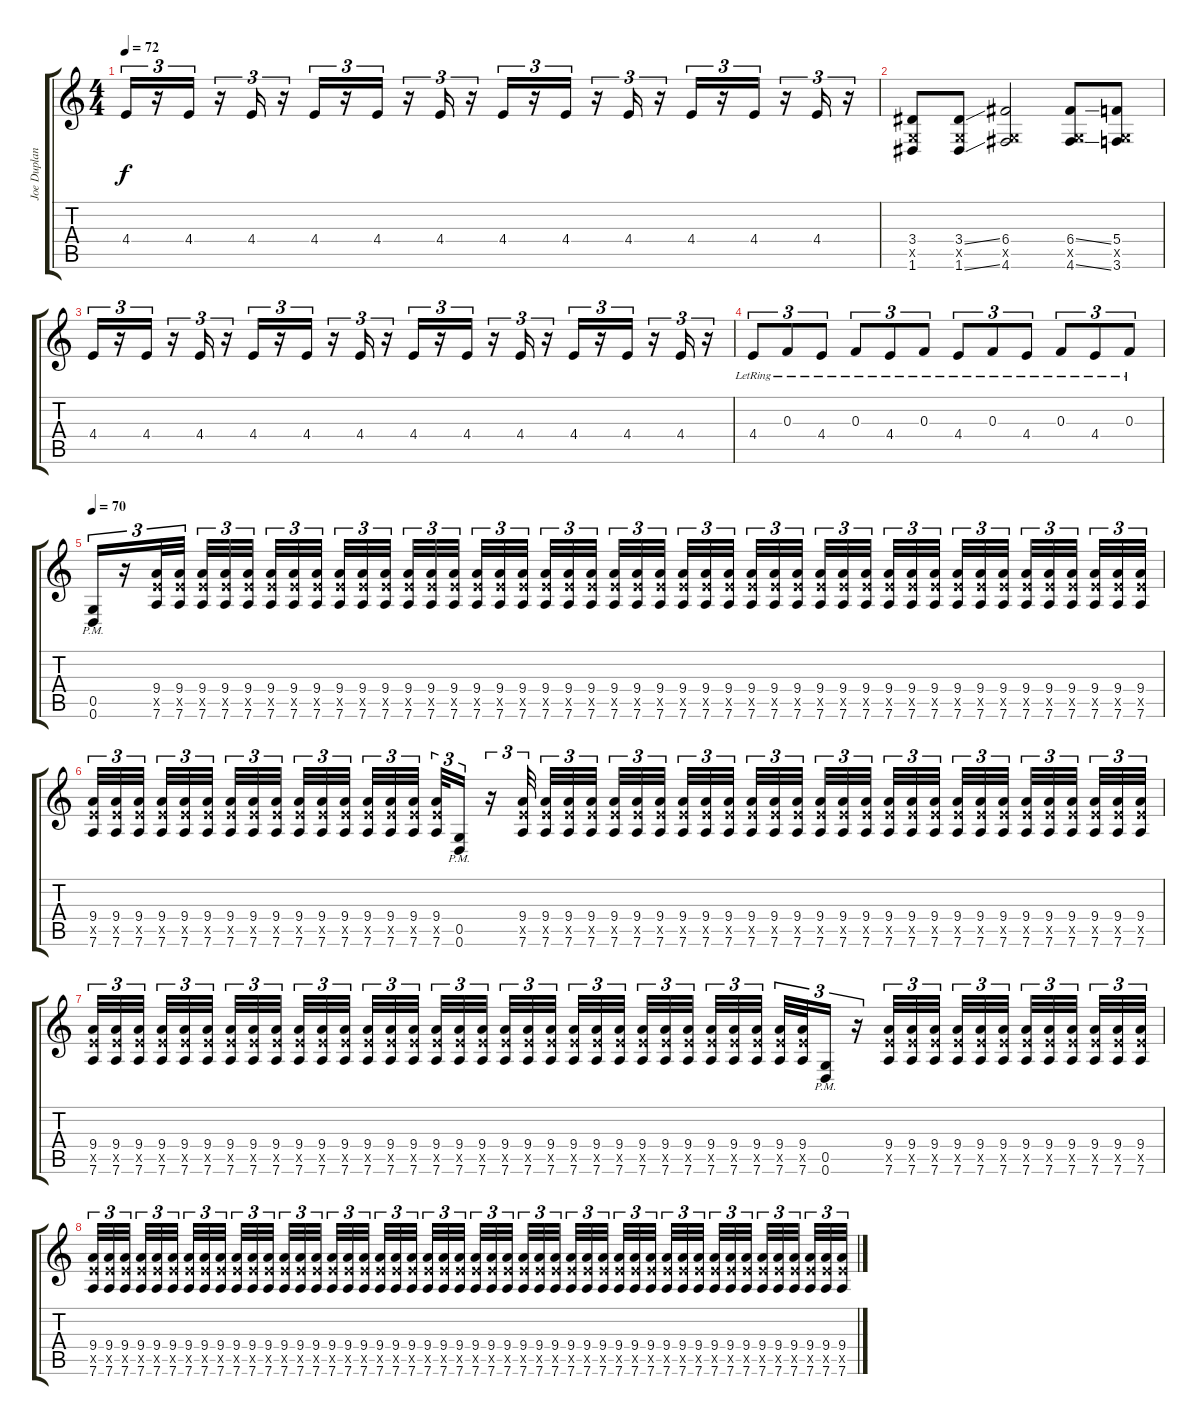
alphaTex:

\track ("Joe Duplantier " "Joe Duplan") {instrument overdrivenguitar}
\staff {score tabs}
\tuning (D4 A3 F3 C3 G2 D2) {hide}
\ts (4 4)
\tempo 72
\clef g2
\ks c
4.4.16{tu (3 2) dy f} r.16{tu (3 2)} 4.4.16{tu (3 2)} r.16{tu (3 2)} 4.4.16{tu (3 2)} r.16{tu (3 2)} 4.4.16{tu (3 2)} r.16{tu (3 2)} 4.4.16{tu (3 2)} r.16{tu (3 2)} 4.4.16{tu (3 2)} r.16{tu (3 2)} 4.4.16{tu (3 2)} r.16{tu (3 2)} 4.4.16{tu (3 2)} r.16{tu (3 2)} 4.4.16{tu (3 2)} r.16{tu (3 2)} 4.4.16{tu (3 2)} r.16{tu (3 2)} 4.4.16{tu (3 2)} r.16{tu (3 2)} 4.4.16{tu (3 2)} r.16{tu (3 2)} |
(3.4 0.5{x} 1.6).8 (3.4{ss} 0.5{x} 1.6{ss}).8 (6.4 0.5{x} 4.6).2 (6.4{ss} 0.5{x} 4.6{ss}).8 (5.4 0.5{x} 3.6).8 |
4.4.16{tu (3 2)} r.16{tu (3 2)} 4.4.16{tu (3 2)} r.16{tu (3 2)} 4.4.16{tu (3 2)} r.16{tu (3 2)} 4.4.16{tu (3 2)} r.16{tu (3 2)} 4.4.16{tu (3 2)} r.16{tu (3 2)} 4.4.16{tu (3 2)} r.16{tu (3 2)} 4.4.16{tu (3 2)} r.16{tu (3 2)} 4.4.16{tu (3 2)} r.16{tu (3 2)} 4.4.16{tu (3 2)} r.16{tu (3 2)} 4.4.16{tu (3 2)} r.16{tu (3 2)} 4.4.16{tu (3 2)} r.16{tu (3 2)} 4.4.16{tu (3 2)} r.16{tu (3 2)} |
4.4{lr}.8{tu (3 2)} 0.3{lr}.8{tu (3 2)} 4.4{lr}.8{tu (3 2)} 0.3{lr}.8{tu (3 2)} 4.4{lr}.8{tu (3 2)} 0.3{lr}.8{tu (3 2)} 4.4{lr}.8{tu (3 2)} 0.3{lr}.8{tu (3 2)} 4.4{lr}.8{tu (3 2)} 0.3{lr}.8{tu (3 2)} 4.4{lr}.8{tu (3 2)} 0.3{lr}.8{tu (3 2)} |
\tempo 70
(0.5{pm} 0.6{pm}).16{tu (3 2)} r.16{tu (3 2)} (9.4 9.5{x} 7.6).32{tu (3 2)} (9.4 9.5{x} 7.6).32{tu (3 2) beam splitsecondary} (9.4 9.5{x} 7.6).32{tu (3 2)} (9.4 9.5{x} 7.6).32{tu (3 2)} (9.4 9.5{x} 7.6).32{tu (3 2) beam splitsecondary} (9.4 9.5{x} 7.6).32{tu (3 2)} (9.4 9.5{x} 7.6).32{tu (3 2)} (9.4 9.5{x} 7.6).32{tu (3 2)} (9.4 9.5{x} 7.6).32{tu (3 2)} (9.4 9.5{x} 7.6).32{tu (3 2)} (9.4 9.5{x} 7.6).32{tu (3 2) beam splitsecondary} (9.4 9.5{x} 7.6).32{tu (3 2)} (9.4 9.5{x} 7.6).32{tu (3 2)} (9.4 9.5{x} 7.6).32{tu (3 2) beam splitsecondary} (9.4 9.5{x} 7.6).32{tu (3 2)} (9.4 9.5{x} 7.6).32{tu (3 2)} (9.4 9.5{x} 7.6).32{tu (3 2) beam splitsecondary} (9.4 9.5{x} 7.6).32{tu (3 2)} (9.4 9.5{x} 7.6).32{tu (3 2)} (9.4 9.5{x} 7.6).32{tu (3 2)} (9.4 9.5{x} 7.6).32{tu (3 2)} (9.4 9.5{x} 7.6).32{tu (3 2)} (9.4 9.5{x} 7.6).32{tu (3 2) beam splitsecondary} (9.4 9.5{x} 7.6).32{tu (3 2)} (9.4 9.5{x} 7.6).32{tu (3 2)} (9.4 9.5{x} 7.6).32{tu (3 2) beam splitsecondary} (9.4 9.5{x} 7.6).32{tu (3 2)} (9.4 9.5{x} 7.6).32{tu (3 2)} (9.4 9.5{x} 7.6).32{tu (3 2) beam splitsecondary} (9.4 9.5{x} 7.6).32{tu (3 2)} (9.4 9.5{x} 7.6).32{tu (3 2)} (9.4 9.5{x} 7.6).32{tu (3 2)} (9.4 9.5{x} 7.6).32{tu (3 2)} (9.4 9.5{x} 7.6).32{tu (3 2)} (9.4 9.5{x} 7.6).32{tu (3 2) beam splitsecondary} (9.4 9.5{x} 7.6).32{tu (3 2)} (9.4 9.5{x} 7.6).32{tu (3 2)} (9.4 9.5{x} 7.6).32{tu (3 2) beam splitsecondary} (9.4 9.5{x} 7.6).32{tu (3 2)} (9.4 9.5{x} 7.6).32{tu (3 2)} (9.4 9.5{x} 7.6).32{tu (3 2) beam splitsecondary} (9.4 9.5{x} 7.6).32{tu (3 2)} (9.4 9.5{x} 7.6).32{tu (3 2)} (9.4 9.5{x} 7.6).32{tu (3 2)} |
(9.4 9.5{x} 7.6).32{tu (3 2)} (9.4 9.5{x} 7.6).32{tu (3 2)} (9.4 9.5{x} 7.6).32{tu (3 2) beam splitsecondary} (9.4 9.5{x} 7.6).32{tu (3 2)} (9.4 9.5{x} 7.6).32{tu (3 2)} (9.4 9.5{x} 7.6).32{tu (3 2) beam splitsecondary} (9.4 9.5{x} 7.6).32{tu (3 2)} (9.4 9.5{x} 7.6).32{tu (3 2)} (9.4 9.5{x} 7.6).32{tu (3 2) beam splitsecondary} (9.4 9.5{x} 7.6).32{tu (3 2)} (9.4 9.5{x} 7.6).32{tu (3 2)} (9.4 9.5{x} 7.6).32{tu (3 2)} (9.4 9.5{x} 7.6).32{tu (3 2)} (9.4 9.5{x} 7.6).32{tu (3 2)} (9.4 9.5{x} 7.6).32{tu (3 2) beam splitsecondary} (9.4 9.5{x} 7.6).32{tu (3 2)} (0.5{pm} 0.6{pm}).16{tu (3 2)} r.16{tu (3 2)} (9.4 9.5{x} 7.6).32{tu (3 2) beam splitsecondary} (9.4 9.5{x} 7.6).32{tu (3 2)} (9.4 9.5{x} 7.6).32{tu (3 2)} (9.4 9.5{x} 7.6).32{tu (3 2)} (9.4 9.5{x} 7.6).32{tu (3 2)} (9.4 9.5{x} 7.6).32{tu (3 2)} (9.4 9.5{x} 7.6).32{tu (3 2) beam splitsecondary} (9.4 9.5{x} 7.6).32{tu (3 2)} (9.4 9.5{x} 7.6).32{tu (3 2)} (9.4 9.5{x} 7.6).32{tu (3 2) beam splitsecondary} (9.4 9.5{x} 7.6).32{tu (3 2)} (9.4 9.5{x} 7.6).32{tu (3 2)} (9.4 9.5{x} 7.6).32{tu (3 2) beam splitsecondary} (9.4 9.5{x} 7.6).32{tu (3 2)} (9.4 9.5{x} 7.6).32{tu (3 2)} (9.4 9.5{x} 7.6).32{tu (3 2)} (9.4 9.5{x} 7.6).32{tu (3 2)} (9.4 9.5{x} 7.6).32{tu (3 2)} (9.4 9.5{x} 7.6).32{tu (3 2) beam splitsecondary} (9.4 9.5{x} 7.6).32{tu (3 2)} (9.4 9.5{x} 7.6).32{tu (3 2)} (9.4 9.5{x} 7.6).32{tu (3 2) beam splitsecondary} (9.4 9.5{x} 7.6).32{tu (3 2)} (9.4 9.5{x} 7.6).32{tu (3 2)} (9.4 9.5{x} 7.6).32{tu (3 2) beam splitsecondary} (9.4 9.5{x} 7.6).32{tu (3 2)} (9.4 9.5{x} 7.6).32{tu (3 2)} (9.4 9.5{x} 7.6).32{tu (3 2)} |
(9.4 9.5{x} 7.6).32{tu (3 2)} (9.4 9.5{x} 7.6).32{tu (3 2)} (9.4 9.5{x} 7.6).32{tu (3 2) beam splitsecondary} (9.4 9.5{x} 7.6).32{tu (3 2)} (9.4 9.5{x} 7.6).32{tu (3 2)} (9.4 9.5{x} 7.6).32{tu (3 2) beam splitsecondary} (9.4 9.5{x} 7.6).32{tu (3 2)} (9.4 9.5{x} 7.6).32{tu (3 2)} (9.4 9.5{x} 7.6).32{tu (3 2) beam splitsecondary} (9.4 9.5{x} 7.6).32{tu (3 2)} (9.4 9.5{x} 7.6).32{tu (3 2)} (9.4 9.5{x} 7.6).32{tu (3 2)} (9.4 9.5{x} 7.6).32{tu (3 2)} (9.4 9.5{x} 7.6).32{tu (3 2)} (9.4 9.5{x} 7.6).32{tu (3 2) beam splitsecondary} (9.4 9.5{x} 7.6).32{tu (3 2)} (9.4 9.5{x} 7.6).32{tu (3 2)} (9.4 9.5{x} 7.6).32{tu (3 2) beam splitsecondary} (9.4 9.5{x} 7.6).32{tu (3 2)} (9.4 9.5{x} 7.6).32{tu (3 2)} (9.4 9.5{x} 7.6).32{tu (3 2) beam splitsecondary} (9.4 9.5{x} 7.6).32{tu (3 2)} (9.4 9.5{x} 7.6).32{tu (3 2)} (9.4 9.5{x} 7.6).32{tu (3 2)} (9.4 9.5{x} 7.6).32{tu (3 2)} (9.4 9.5{x} 7.6).32{tu (3 2)} (9.4 9.5{x} 7.6).32{tu (3 2) beam splitsecondary} (9.4 9.5{x} 7.6).32{tu (3 2)} (9.4 9.5{x} 7.6).32{tu (3 2)} (9.4 9.5{x} 7.6).32{tu (3 2) beam splitsecondary} (9.4 9.5{x} 7.6).32{tu (3 2)} (9.4 9.5{x} 7.6).32{tu (3 2)} (0.5{pm} 0.6{pm}).16{tu (3 2)} r.16{tu (3 2)} (9.4 9.5{x} 7.6).32{tu (3 2)} (9.4 9.5{x} 7.6).32{tu (3 2)} (9.4 9.5{x} 7.6).32{tu (3 2) beam splitsecondary} (9.4 9.5{x} 7.6).32{tu (3 2)} (9.4 9.5{x} 7.6).32{tu (3 2)} (9.4 9.5{x} 7.6).32{tu (3 2) beam splitsecondary} (9.4 9.5{x} 7.6).32{tu (3 2)} (9.4 9.5{x} 7.6).32{tu (3 2)} (9.4 9.5{x} 7.6).32{tu (3 2) beam splitsecondary} (9.4 9.5{x} 7.6).32{tu (3 2)} (9.4 9.5{x} 7.6).32{tu (3 2)} (9.4 9.5{x} 7.6).32{tu (3 2)} |
(9.4 9.5{x} 7.6).32{tu (3 2)} (9.4 9.5{x} 7.6).32{tu (3 2)} (9.4 9.5{x} 7.6).32{tu (3 2) beam splitsecondary} (9.4 9.5{x} 7.6).32{tu (3 2)} (9.4 9.5{x} 7.6).32{tu (3 2)} (9.4 9.5{x} 7.6).32{tu (3 2) beam splitsecondary} (9.4 9.5{x} 7.6).32{tu (3 2)} (9.4 9.5{x} 7.6).32{tu (3 2)} (9.4 9.5{x} 7.6).32{tu (3 2) beam splitsecondary} (9.4 9.5{x} 7.6).32{tu (3 2)} (9.4 9.5{x} 7.6).32{tu (3 2)} (9.4 9.5{x} 7.6).32{tu (3 2)} (9.4 9.5{x} 7.6).32{tu (3 2)} (9.4 9.5{x} 7.6).32{tu (3 2)} (9.4 9.5{x} 7.6).32{tu (3 2) beam splitsecondary} (9.4 9.5{x} 7.6).32{tu (3 2)} (9.4 9.5{x} 7.6).32{tu (3 2)} (9.4 9.5{x} 7.6).32{tu (3 2) beam splitsecondary} (9.4 9.5{x} 7.6).32{tu (3 2)} (9.4 9.5{x} 7.6).32{tu (3 2)} (9.4 9.5{x} 7.6).32{tu (3 2) beam splitsecondary} (9.4 9.5{x} 7.6).32{tu (3 2)} (9.4 9.5{x} 7.6).32{tu (3 2)} (9.4 9.5{x} 7.6).32{tu (3 2)} (9.4 9.5{x} 7.6).32{tu (3 2)} (9.4 9.5{x} 7.6).32{tu (3 2)} (9.4 9.5{x} 7.6).32{tu (3 2) beam splitsecondary} (9.4 9.5{x} 7.6).32{tu (3 2)} (9.4 9.5{x} 7.6).32{tu (3 2)} (9.4 9.5{x} 7.6).32{tu (3 2) beam splitsecondary} (9.4 9.5{x} 7.6).32{tu (3 2)} (9.4 9.5{x} 7.6).32{tu (3 2)} (9.4 9.5{x} 7.6).32{tu (3 2) beam splitsecondary} (9.4 9.5{x} 7.6).32{tu (3 2)} (9.4 9.5{x} 7.6).32{tu (3 2)} (9.4 9.5{x} 7.6).32{tu (3 2)} (9.4 9.5{x} 7.6).32{tu (3 2)} (9.4 9.5{x} 7.6).32{tu (3 2)} (9.4 9.5{x} 7.6).32{tu (3 2) beam splitsecondary} (9.4 9.5{x} 7.6).32{tu (3 2)} (9.4 9.5{x} 7.6).32{tu (3 2)} (9.4 9.5{x} 7.6).32{tu (3 2) beam splitsecondary} (9.4 9.5{x} 7.6).32{tu (3 2)} (9.4 9.5{x} 7.6).32{tu (3 2)} (9.4 9.5{x} 7.6).32{tu (3 2) beam splitsecondary} (9.4 9.5{x} 7.6).32{tu (3 2)} (9.4 9.5{x} 7.6).32{tu (3 2)} (9.4 9.5{x} 7.6).32{tu (3 2)}
